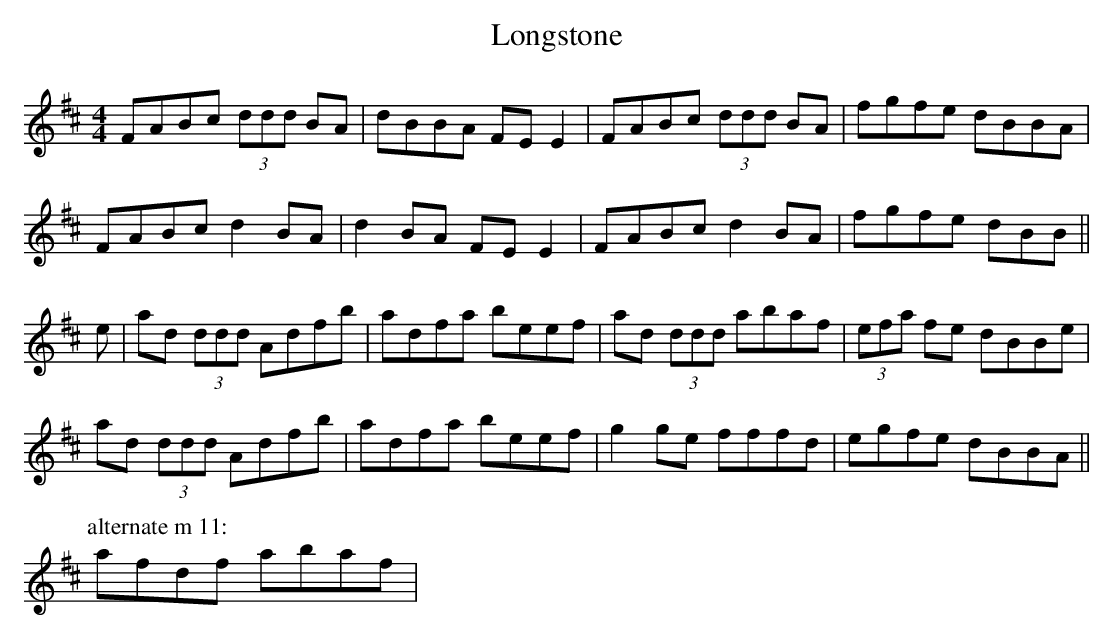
X:1
T: Longstone
L: 1/8
M: 4/4
K: D
FABc (3ddd BA|dBBA FE E2|FABc (3ddd BA|fgfe dBBA|
FABc d2 BA|d2 BA FE E2|FABc d2 BA|fgfe dBB ||
e|ad (3ddd Adfb|adfa beef|ad (3ddd abaf|(3efa fe dBBe|
ad (3ddd Adfb|adfa beef|g2 ge fffd|egfe dBBA ||
W:
P: alternate m 11:
afdf abaf|
